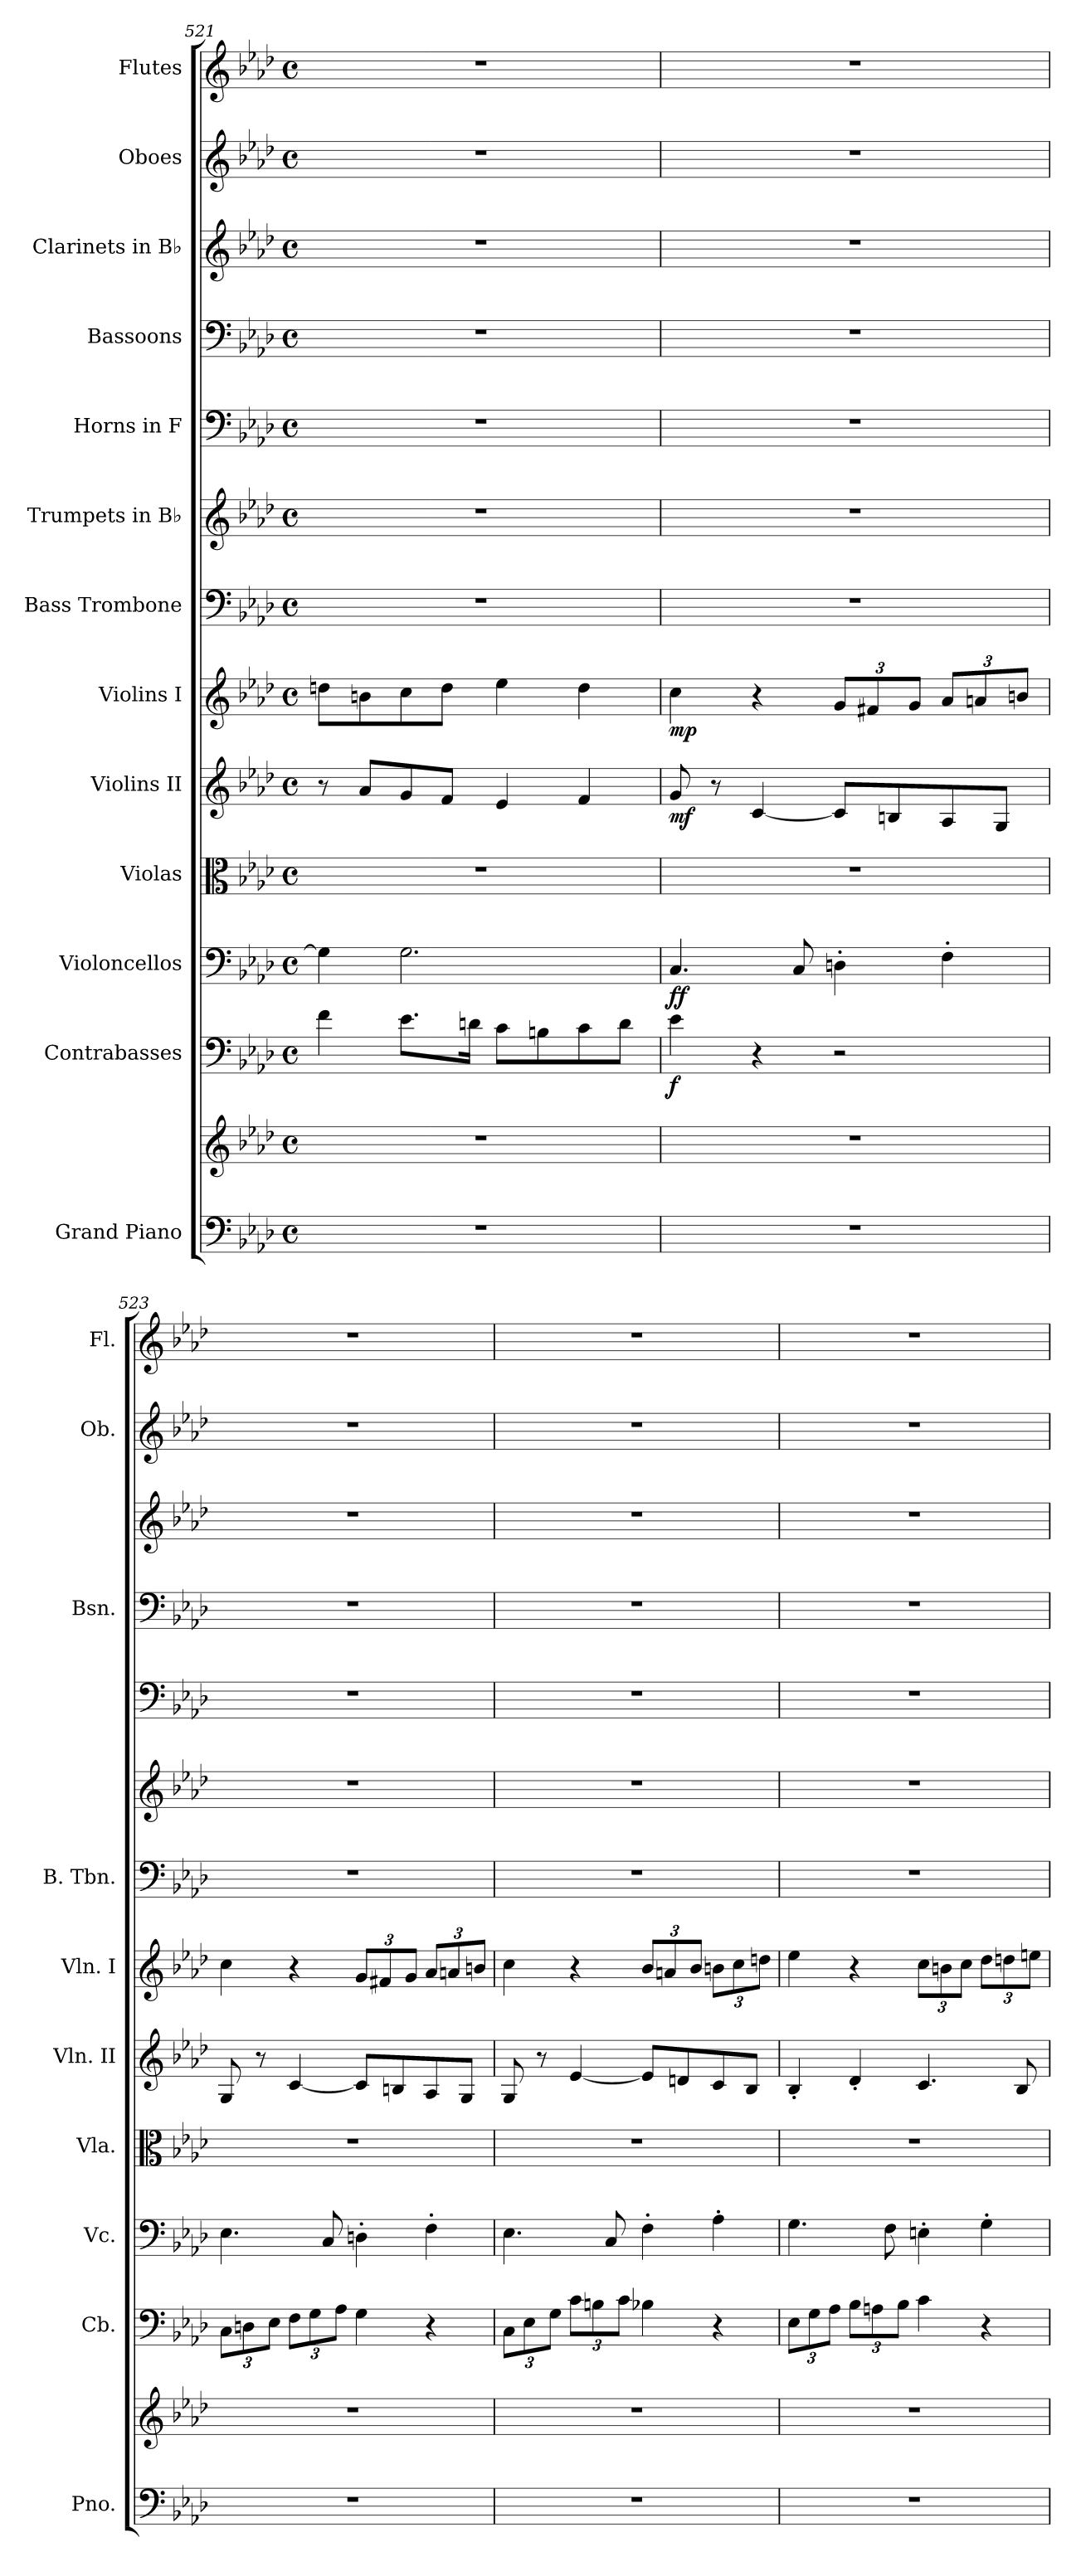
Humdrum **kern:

**kern	**kern	**kern	**dynam	**kern	**dynam	**kern	**kern	**dynam	**kern	**dynam	**kern	**kern	**kern	**kern	**kern	**kern	**kern
*part13	*part13	*part12	*part12	*part11	*part11	*part10	*part9	*part9	*part8	*part8	*part7	*part6	*part5	*part4	*part3	*part2	*part1
*staff14	*staff13	*staff12	*staff12	*staff11	*staff11	*staff10	*staff9	*staff9	*staff8	*staff8	*staff7	*staff6	*staff5	*staff4	*staff3	*staff2	*staff1
*I"Grand Piano	*	*I"Contrabasses	*	*I"Violoncellos	*	*I"Violas	*I"Violins II	*	*I"Violins I	*	*I"Bass Trombone	*I"Trumpets in B♭	*I"Horns in F	*I"Bassoons	*I"Clarinets in B♭	*I"Oboes	*I"Flutes
*I'Pno.	*	*I'Cb.	*	*I'Vc.	*	*I'Vla.	*I'Vln. II	*	*I'Vln. I	*	*I'B. Tbn.	*	*	*I'Bsn.	*	*I'Ob.	*I'Fl.
*clefF4	*clefG2	*clefF4	*	*clefF4	*	*clefC3	*clefG2	*	*clefG2	*	*clefF4	*clefG2	*clefF4	*clefF4	*clefG2	*clefG2	*clefG2
*	*	*ITrd7c12	*	*	*	*	*	*	*	*	*	*ITrd1c2	*ITrd4c7	*	*ITrd1c2	*	*
*k[b-e-a-d-]	*k[b-e-a-d-]	*k[b-e-a-d-]	*	*k[b-e-a-d-]	*	*k[b-e-a-d-]	*k[b-e-a-d-]	*	*k[b-e-a-d-]	*	*k[b-e-a-d-]	*k[b-e-a-d-g-c-]	*k[b-e-a-d-g-]	*k[b-e-a-d-]	*k[b-e-a-d-g-c-]	*k[b-e-a-d-]	*k[b-e-a-d-]
*M4/4	*M4/4	*M4/4	*	*M4/4	*	*M4/4	*M4/4	*	*M4/4	*	*M4/4	*M4/4	*M4/4	*M4/4	*M4/4	*M4/4	*M4/4
*met(c)	*met(c)	*met(c)	*	*met(c)	*	*met(c)	*met(c)	*	*met(c)	*	*met(c)	*met(c)	*met(c)	*met(c)	*met(c)	*met(c)	*met(c)
=521	=521	=521	=521	=521	=521	=521	=521	=521	=521	=521	=521	=521	=521	=521	=521	=521	=521
1r	1r	4F\	.	4G\]	.	1r	8r	.	8ddn\L	.	1r	1r	1r	1r	1r	1r	1r
.	.	.	.	.	.	.	8a-/L	.	8bn\	.	.	.	.	.	.	.	.
.	.	8.E-\L	.	2.G\	.	.	8g/	.	8cc\	.	.	.	.	.	.	.	.
.	.	.	.	.	.	.	8f/J	.	8dd\J	.	.	.	.	.	.	.	.
.	.	16Dn\Jk	.	.	.	.	.	.	.	.	.	.	.	.	.	.	.
.	.	8C\L	.	.	.	.	4e-/	.	4ee-\	.	.	.	.	.	.	.	.
.	.	8BBn\	.	.	.	.	.	.	.	.	.	.	.	.	.	.	.
.	.	8C\	.	.	.	.	4f/	.	4dd\	.	.	.	.	.	.	.	.
.	.	8D\J	.	.	.	.	.	.	.	.	.	.	.	.	.	.	.
=522	=522	=522	=522	=522	=522	=522	=522	=522	=522	=522	=522	=522	=522	=522	=522	=522	=522
!	!	!	!LO:DY:b	!	!LO:DY:b	!	!	!LO:DY:b	!	!LO:DY:b	!	!	!	!	!	!	!
1r	1r	4E-\	f	4.C/	ff	1r	8g/	mf	4cc\	mp	1r	1r	1r	1r	1r	1r	1r
.	.	.	.	.	.	.	8r	.	.	.	.	.	.	.	.	.	.
.	.	4r	.	.	.	.	[4c/	.	4r	.	.	.	.	.	.	.	.
.	.	.	.	8C/	.	.	.	.	.	.	.	.	.	.	.	.	.
*	*	*	*	*	*	*	*	*	*Xbrackettup	*	*	*	*	*	*	*	*
.	.	2r	.	4Dn'\	.	.	8c/L]	.	12g/L	.	.	.	.	.	.	.	.
.	.	.	.	.	.	.	.	.	12f#X/	.	.	.	.	.	.	.	.
.	.	.	.	.	.	.	8Bn/	.	.	.	.	.	.	.	.	.	.
.	.	.	.	.	.	.	.	.	12g/J	.	.	.	.	.	.	.	.
.	.	.	.	4F'\	.	.	8A-/	.	12a-/L	.	.	.	.	.	.	.	.
.	.	.	.	.	.	.	.	.	12an/	.	.	.	.	.	.	.	.
.	.	.	.	.	.	.	8G/J	.	.	.	.	.	.	.	.	.	.
.	.	.	.	.	.	.	.	.	12bn/J	.	.	.	.	.	.	.	.
!!LO:PB:g=z
=523	=523	=523	=523	=523	=523	=523	=523	=523	=523	=523	=523	=523	=523	=523	=523	=523	=523
*	*	*Xbrackettup	*	*	*	*	*	*	*	*	*	*	*	*	*	*	*
1r	1r	12CC\L	.	4.E-\	.	1r	8G/	.	4cc\	.	1r	1r	1r	1r	1r	1r	1r
.	.	12DDn\	.	.	.	.	.	.	.	.	.	.	.	.	.	.	.
.	.	.	.	.	.	.	8r	.	.	.	.	.	.	.	.	.	.
.	.	12EE-\J	.	.	.	.	.	.	.	.	.	.	.	.	.	.	.
.	.	12FF\L	.	.	.	.	[4c/	.	4r	.	.	.	.	.	.	.	.
.	.	12GG\	.	.	.	.	.	.	.	.	.	.	.	.	.	.	.
.	.	.	.	8C/	.	.	.	.	.	.	.	.	.	.	.	.	.
.	.	12AA-\J	.	.	.	.	.	.	.	.	.	.	.	.	.	.	.
.	.	4GG\	.	4Dn'\	.	.	8c/L]	.	12g/L	.	.	.	.	.	.	.	.
.	.	.	.	.	.	.	.	.	12f#X/	.	.	.	.	.	.	.	.
.	.	.	.	.	.	.	8Bn/	.	.	.	.	.	.	.	.	.	.
.	.	.	.	.	.	.	.	.	12g/J	.	.	.	.	.	.	.	.
.	.	4r	.	4F'\	.	.	8A-/	.	12a-/L	.	.	.	.	.	.	.	.
.	.	.	.	.	.	.	.	.	12an/	.	.	.	.	.	.	.	.
.	.	.	.	.	.	.	8G/J	.	.	.	.	.	.	.	.	.	.
.	.	.	.	.	.	.	.	.	12bn/J	.	.	.	.	.	.	.	.
=524	=524	=524	=524	=524	=524	=524	=524	=524	=524	=524	=524	=524	=524	=524	=524	=524	=524
1r	1r	12CC\L	.	4.E-\	.	1r	8G/	.	4cc\	.	1r	1r	1r	1r	1r	1r	1r
.	.	12EE-\	.	.	.	.	.	.	.	.	.	.	.	.	.	.	.
.	.	.	.	.	.	.	8r	.	.	.	.	.	.	.	.	.	.
.	.	12GG\J	.	.	.	.	.	.	.	.	.	.	.	.	.	.	.
.	.	12C\L	.	.	.	.	[4e-/	.	4r	.	.	.	.	.	.	.	.
.	.	12BBn\	.	.	.	.	.	.	.	.	.	.	.	.	.	.	.
.	.	.	.	8C/	.	.	.	.	.	.	.	.	.	.	.	.	.
.	.	12C\J	.	.	.	.	.	.	.	.	.	.	.	.	.	.	.
.	.	4BB-X\	.	4F'\	.	.	8e-/L]	.	12b-/L	.	.	.	.	.	.	.	.
.	.	.	.	.	.	.	.	.	12an/	.	.	.	.	.	.	.	.
.	.	.	.	.	.	.	8dn/	.	.	.	.	.	.	.	.	.	.
.	.	.	.	.	.	.	.	.	12b-/J	.	.	.	.	.	.	.	.
.	.	4r	.	4A-'\	.	.	8c/	.	12bn\L	.	.	.	.	.	.	.	.
.	.	.	.	.	.	.	.	.	12cc\	.	.	.	.	.	.	.	.
.	.	.	.	.	.	.	8B-/J	.	.	.	.	.	.	.	.	.	.
.	.	.	.	.	.	.	.	.	12ddn\J	.	.	.	.	.	.	.	.
=525	=525	=525	=525	=525	=525	=525	=525	=525	=525	=525	=525	=525	=525	=525	=525	=525	=525
1r	1r	12EE-\L	.	4.G\	.	1r	4B-'/	.	4ee-\	.	1r	1r	1r	1r	1r	1r	1r
.	.	12GG\	.	.	.	.	.	.	.	.	.	.	.	.	.	.	.
.	.	12AA-\J	.	.	.	.	.	.	.	.	.	.	.	.	.	.	.
.	.	12BB-\L	.	.	.	.	4d-'/	.	4r	.	.	.	.	.	.	.	.
.	.	12AAn\	.	.	.	.	.	.	.	.	.	.	.	.	.	.	.
.	.	.	.	8F\	.	.	.	.	.	.	.	.	.	.	.	.	.
.	.	12BB-\J	.	.	.	.	.	.	.	.	.	.	.	.	.	.	.
.	.	4C\	.	4En'\	.	.	4.c/	.	12cc\L	.	.	.	.	.	.	.	.
.	.	.	.	.	.	.	.	.	12bn\	.	.	.	.	.	.	.	.
.	.	.	.	.	.	.	.	.	12cc\J	.	.	.	.	.	.	.	.
.	.	4r	.	4G'\	.	.	.	.	12dd-\L	.	.	.	.	.	.	.	.
.	.	.	.	.	.	.	.	.	12ddn\	.	.	.	.	.	.	.	.
.	.	.	.	.	.	.	8B-/	.	.	.	.	.	.	.	.	.	.
.	.	.	.	.	.	.	.	.	12een\J	.	.	.	.	.	.	.	.
=	=	=	=	=	=	=	=	=	=	=	=	=	=	=	=	=	=
*-	*-	*-	*-	*-	*-	*-	*-	*-	*-	*-	*-	*-	*-	*-	*-	*-	*-
